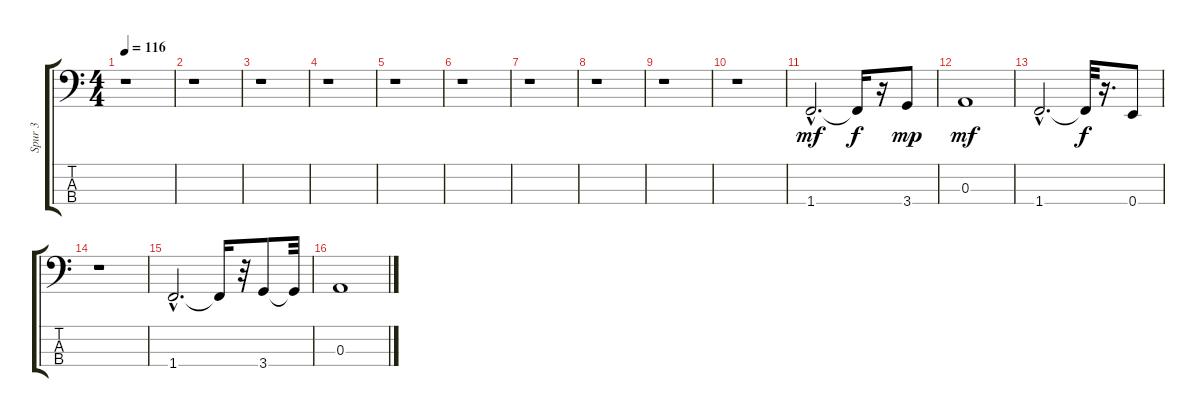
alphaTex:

\track ("Spur 3" "Spur 3") {instrument electricbassfinger}
\staff {score tabs}
\tuning (G2 D2 A1 E1) {hide}
\ts (4 4)
\tempo 116
\clef f4
\ks c
r.1{dy mf instrument electricbassfinger} |
r.1 |
r.1 |
r.1 |
r.1 |
r.1 |
r.1 |
r.1 |
r.1 |
r.1 |
1.4{hac}.2{d} 1.4{t}.16{dy f} r.16 3.4.8{dy mp} |
0.3.1{dy mf} |
1.4{hac}.2{d} 1.4{t}.32{dy f} r.16{d} 0.4.8 |
r.1 |
1.4{hac}.2{d} 1.4{t}.16 r.32 3.4.8 3.4{t}.32 |
0.3.1
